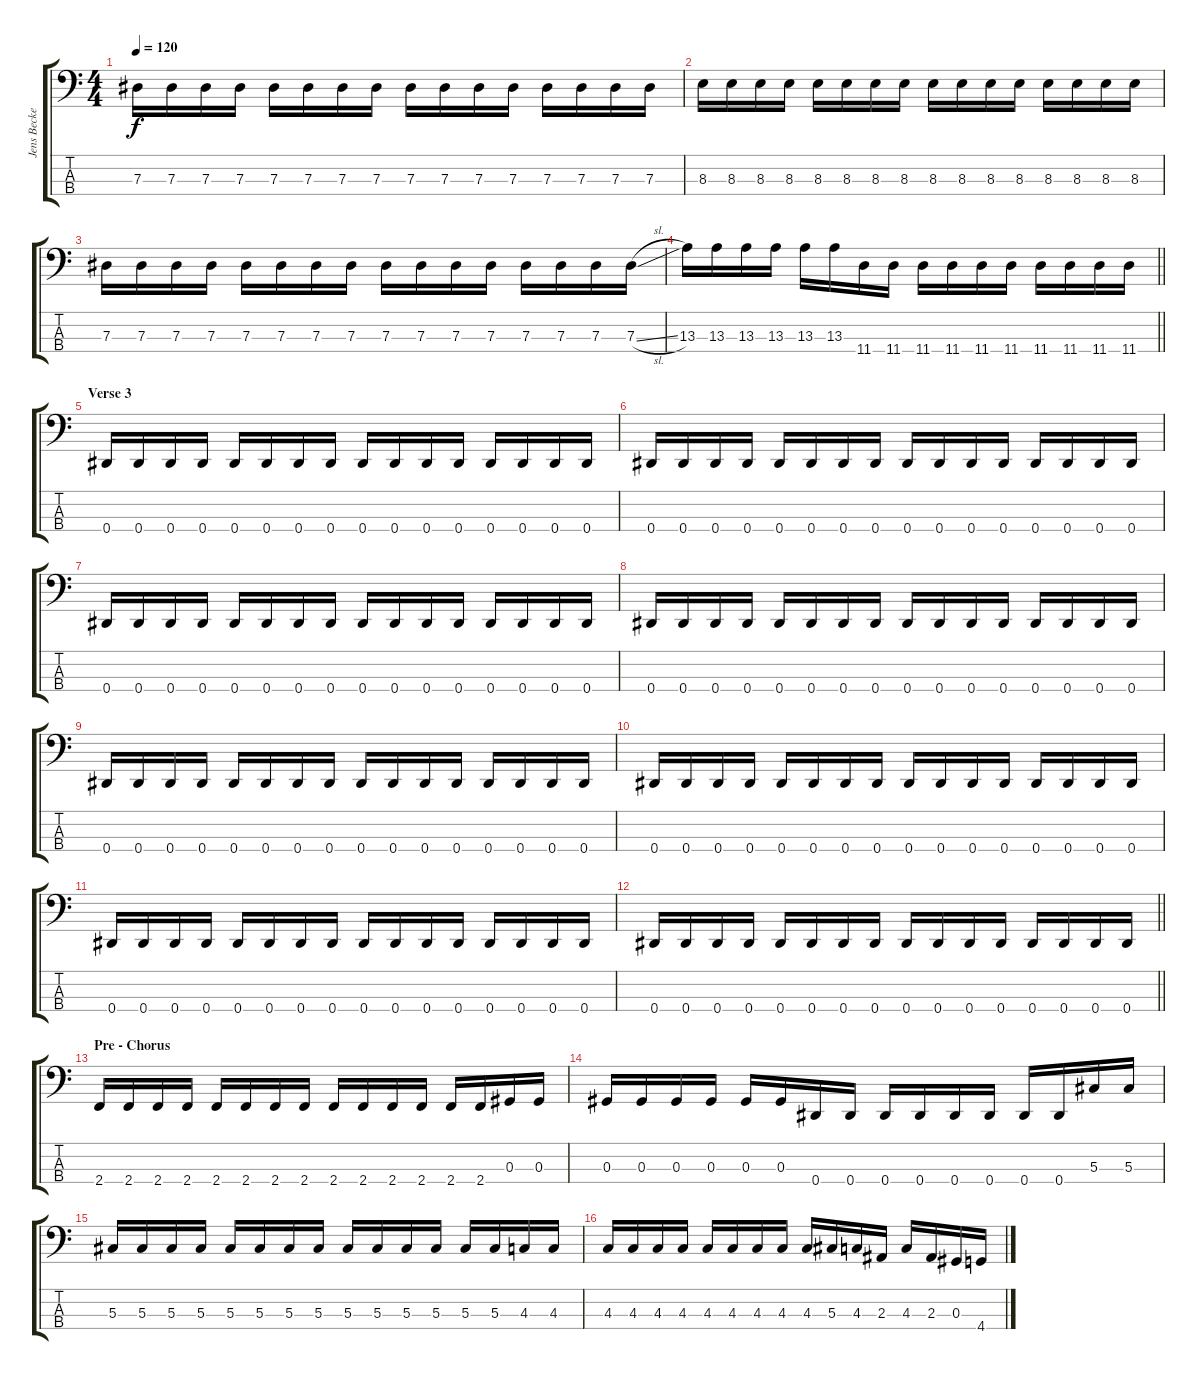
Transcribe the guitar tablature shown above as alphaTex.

\track ("Jens Becker" "Jens Becke") {instrument electricbasspick}
\staff {score tabs}
\tuning (Gb2 Db2 Ab1 Eb1) {hide}
\ts (4 4)
\tempo 120
\clef f4
\ks c
7.3.16{dy f} 7.3.16 7.3.16 7.3.16 7.3.16 7.3.16 7.3.16 7.3.16 7.3.16 7.3.16 7.3.16 7.3.16 7.3.16 7.3.16 7.3.16 7.3.16 |
8.3.16 8.3.16 8.3.16 8.3.16 8.3.16 8.3.16 8.3.16 8.3.16 8.3.16 8.3.16 8.3.16 8.3.16 8.3.16 8.3.16 8.3.16 8.3.16 |
7.3.16 7.3.16 7.3.16 7.3.16 7.3.16 7.3.16 7.3.16 7.3.16 7.3.16 7.3.16 7.3.16 7.3.16 7.3.16 7.3.16 7.3.16 7.3{sl}.16 |
\barLineRight lightlight
13.3.16 13.3.16 13.3.16 13.3.16 13.3.16 13.3.16 11.4.16 11.4.16 11.4.16 11.4.16 11.4.16 11.4.16 11.4.16 11.4.16 11.4.16 11.4.16 |
\section ("" "Verse 3")
0.4.16 0.4.16 0.4.16 0.4.16 0.4.16 0.4.16 0.4.16 0.4.16 0.4.16 0.4.16 0.4.16 0.4.16 0.4.16 0.4.16 0.4.16 0.4.16 |
0.4.16 0.4.16 0.4.16 0.4.16 0.4.16 0.4.16 0.4.16 0.4.16 0.4.16 0.4.16 0.4.16 0.4.16 0.4.16 0.4.16 0.4.16 0.4.16 |
0.4.16 0.4.16 0.4.16 0.4.16 0.4.16 0.4.16 0.4.16 0.4.16 0.4.16 0.4.16 0.4.16 0.4.16 0.4.16 0.4.16 0.4.16 0.4.16 |
0.4.16 0.4.16 0.4.16 0.4.16 0.4.16 0.4.16 0.4.16 0.4.16 0.4.16 0.4.16 0.4.16 0.4.16 0.4.16 0.4.16 0.4.16 0.4.16 |
0.4.16 0.4.16 0.4.16 0.4.16 0.4.16 0.4.16 0.4.16 0.4.16 0.4.16 0.4.16 0.4.16 0.4.16 0.4.16 0.4.16 0.4.16 0.4.16 |
0.4.16 0.4.16 0.4.16 0.4.16 0.4.16 0.4.16 0.4.16 0.4.16 0.4.16 0.4.16 0.4.16 0.4.16 0.4.16 0.4.16 0.4.16 0.4.16 |
0.4.16 0.4.16 0.4.16 0.4.16 0.4.16 0.4.16 0.4.16 0.4.16 0.4.16 0.4.16 0.4.16 0.4.16 0.4.16 0.4.16 0.4.16 0.4.16 |
\barLineRight lightlight
0.4.16 0.4.16 0.4.16 0.4.16 0.4.16 0.4.16 0.4.16 0.4.16 0.4.16 0.4.16 0.4.16 0.4.16 0.4.16 0.4.16 0.4.16 0.4.16 |
\section ("" "Pre - Chorus")
2.4.16 2.4.16 2.4.16 2.4.16 2.4.16 2.4.16 2.4.16 2.4.16 2.4.16 2.4.16 2.4.16 2.4.16 2.4.16 2.4.16 0.3.16 0.3.16 |
0.3.16 0.3.16 0.3.16 0.3.16 0.3.16 0.3.16 0.4.16 0.4.16 0.4.16 0.4.16 0.4.16 0.4.16 0.4.16 0.4.16 5.3.16 5.3.16 |
5.3.16 5.3.16 5.3.16 5.3.16 5.3.16 5.3.16 5.3.16 5.3.16 5.3.16 5.3.16 5.3.16 5.3.16 5.3.16 5.3.16 4.3.16 4.3.16 |
4.3.16 4.3.16 4.3.16 4.3.16 4.3.16 4.3.16 4.3.16 4.3.16 4.3.16 5.3.16 4.3.16 2.3.16 4.3.16 2.3.16 0.3.16 4.4.16
